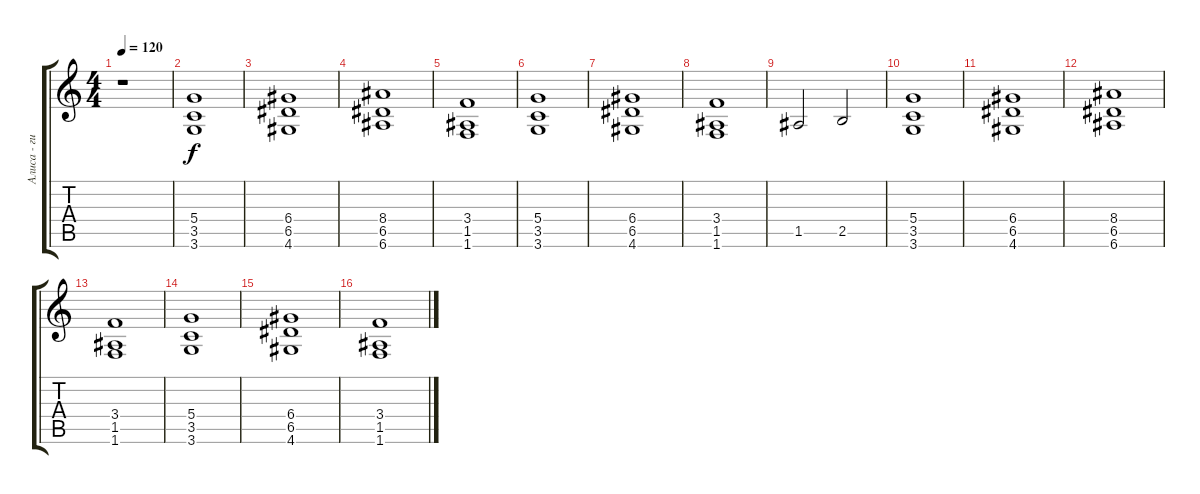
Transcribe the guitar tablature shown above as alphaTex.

\track ("Алиса - гитара" "Алиса - ги") {instrument distortionguitar}
\staff {score tabs}
\tuning (E4 B3 G3 D3 A2 E2) {hide}
\ts (4 4)
\tempo 120
\clef g2
\ks c
r.1{dy f} |
(5.4 3.5 3.6).1 |
(6.4 6.5 4.6).1 |
(8.4 6.5 6.6).1 |
(3.4 1.5 1.6).1 |
(5.4 3.5 3.6).1 |
(6.4 6.5 4.6).1 |
(3.4 1.5 1.6).1 |
1.5.2 2.5.2 |
(5.4 3.5 3.6).1 |
(6.4 6.5 4.6).1 |
(8.4 6.5 6.6).1 |
(3.4 1.5 1.6).1 |
(5.4 3.5 3.6).1 |
(6.4 6.5 4.6).1 |
(3.4 1.5 1.6).1
